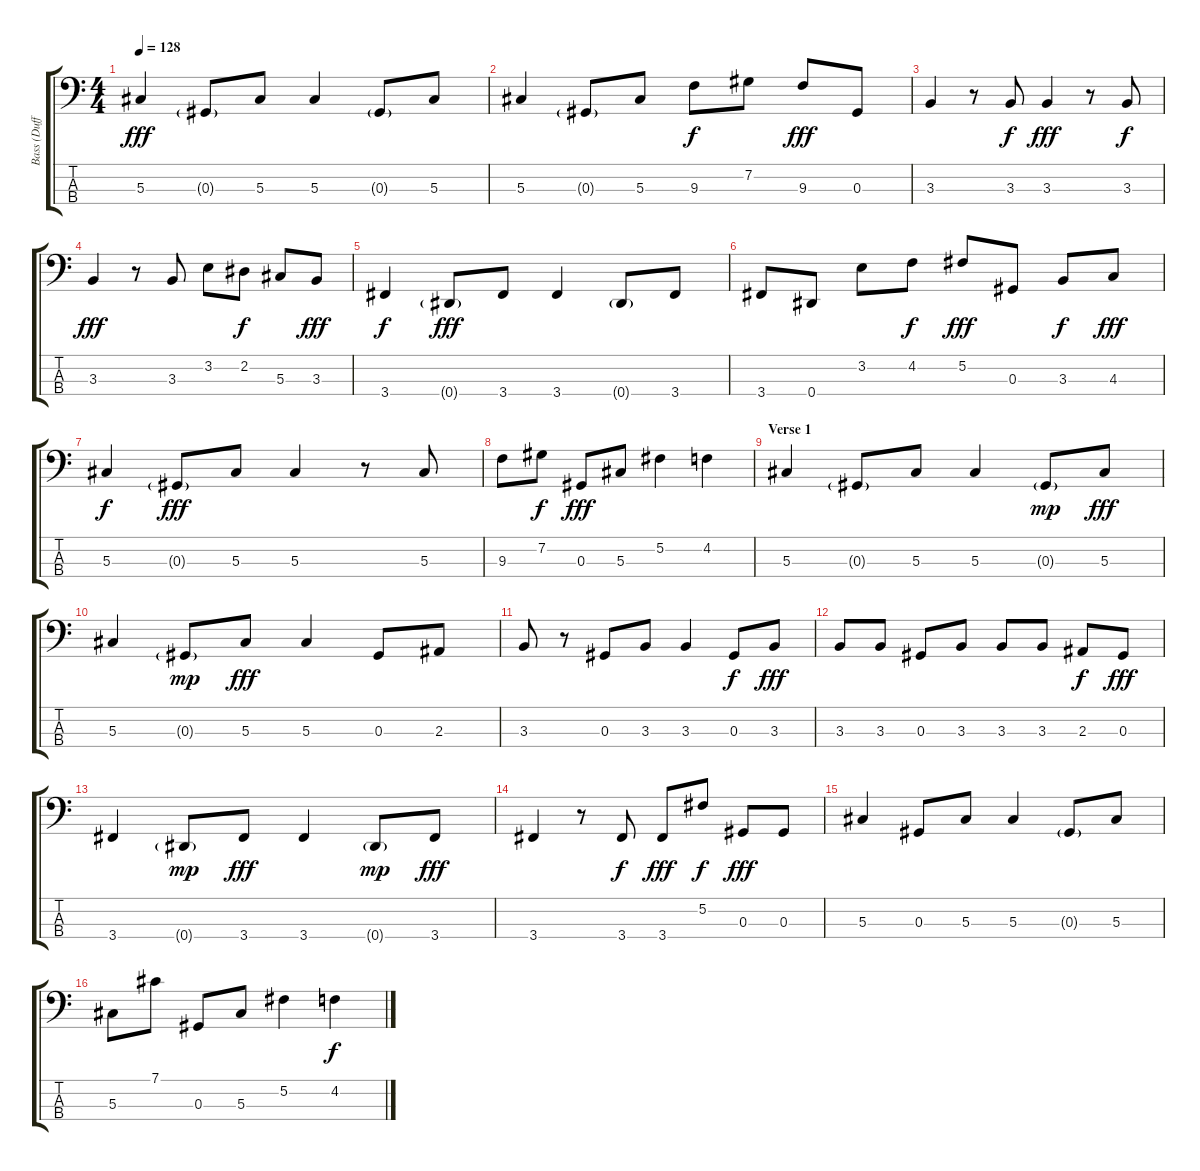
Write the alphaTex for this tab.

\track ("Bass (Duff)" "Bass (Duff") {instrument electricbasspick}
\staff {score tabs}
\tuning (Gb2 Db2 Ab1 Eb1) {hide}
\ts (4 4)
\tempo 128
\clef f4
\ks c
5.3.4{dy fff} 0.3{g}.8 5.3.8 5.3.4 0.3{g}.8 5.3.8 |
5.3.4 0.3{g}.8 5.3.8 9.3.8{dy f} 7.2.8 9.3.8{dy fff} 0.3.8 |
3.3.4 r.8 3.3.8{dy f} 3.3.4{dy fff} r.8 3.3.8{dy f} |
3.3.4{dy fff} r.8 3.3.8 3.2.8 2.2.8{dy f} 5.3.8 3.3.8{dy fff} |
3.4.4{dy f} 0.4{g}.8{dy fff} 3.4.8 3.4.4 0.4{g}.8 3.4.8 |
3.4.8 0.4.8 3.2.8 4.2.8{dy f} 5.2.8{dy fff} 0.3.8 3.3.8{dy f} 4.3.8{dy fff} |
5.3.4{dy f} 0.3{g}.8{dy fff} 5.3.8 5.3.4 r.8 5.3.8 |
9.3.8 7.2.8{dy f} 0.3.8{dy fff} 5.3.8 5.2.4 4.2.4 |
\section ("" "Verse 1")
5.3.4 0.3{g}.8 5.3.8 5.3.4 0.3{g}.8{dy mp} 5.3.8{dy fff} |
5.3.4 0.3{g}.8{dy mp} 5.3.8{dy fff} 5.3.4 0.3.8 2.3.8 |
3.3.8 r.8 0.3.8 3.3.8 3.3.4 0.3.8{dy f} 3.3.8{dy fff} |
3.3.8 3.3.8 0.3.8 3.3.8 3.3.8 3.3.8 2.3.8{dy f} 0.3.8{dy fff} |
3.4.4 0.4{g}.8{dy mp} 3.4.8{dy fff} 3.4.4 0.4{g}.8{dy mp} 3.4.8{dy fff} |
3.4.4 r.8 3.4.8{dy f} 3.4.8{dy fff} 5.2.8{dy f} 0.3.8{dy fff} 0.3.8 |
5.3.4 0.3.8 5.3.8 5.3.4 0.3{g}.8 5.3.8 |
5.3.8 7.1.8 0.3.8 5.3.8 5.2.4 4.2.4{dy f}
